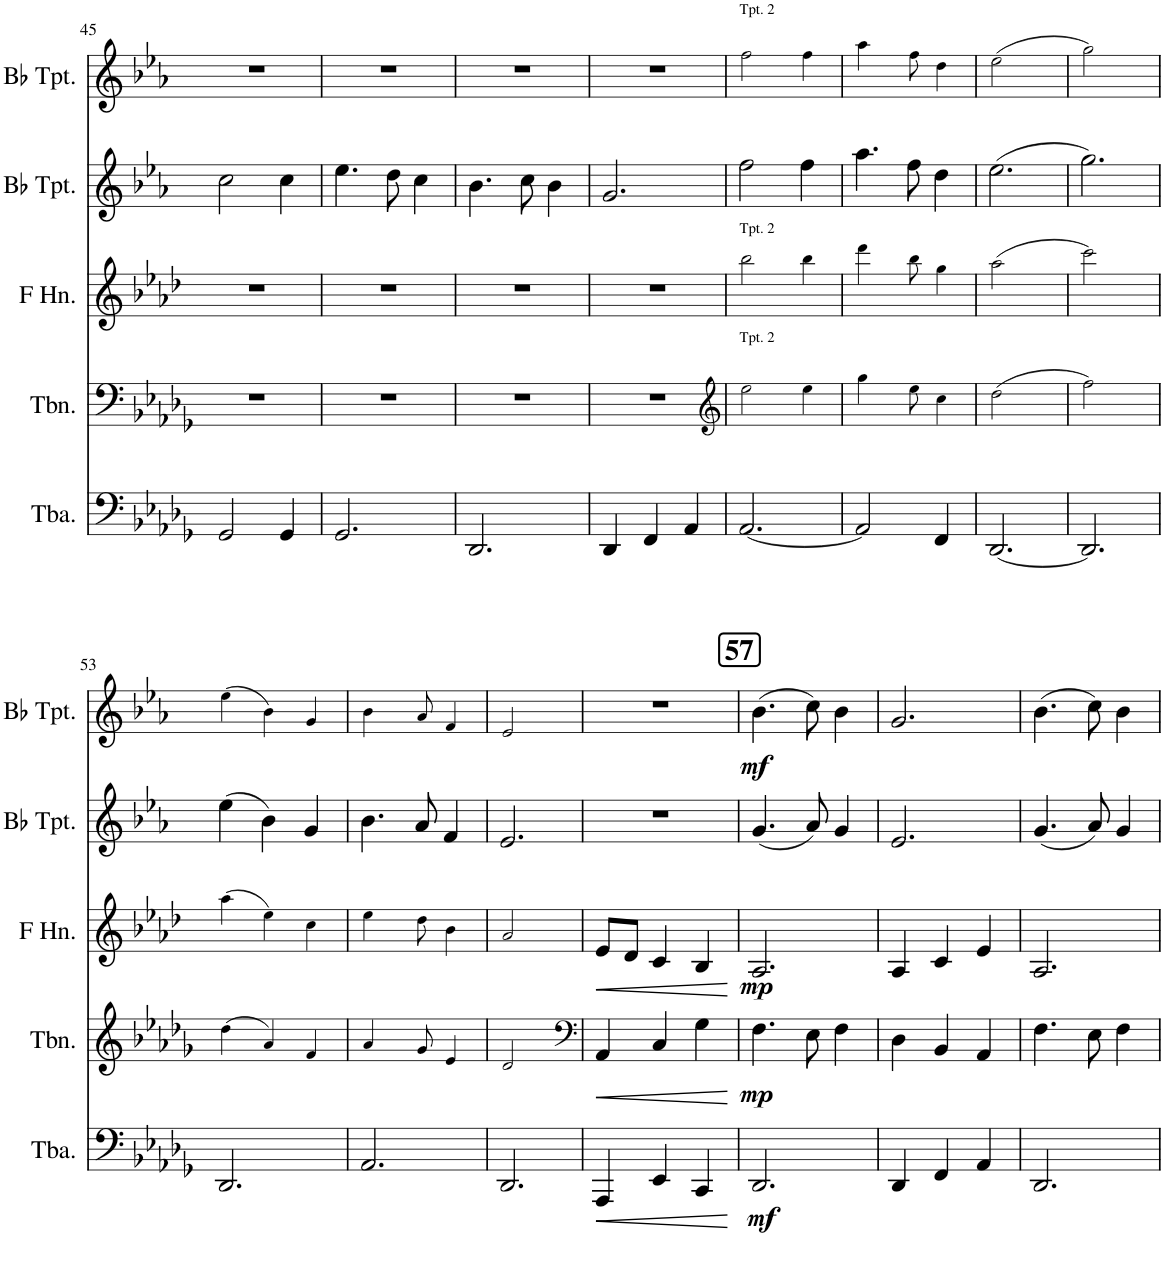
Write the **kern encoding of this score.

**kern	**dynam	**kern	**dynam	**kern	**dynam	**kern	**kern	**dynam
*part5	*part5	*part4	*part4	*part3	*part3	*part2	*part1	*part1
*staff5	*staff5	*staff4	*staff4	*staff3	*staff3	*staff2	*staff1	*staff1
*I"Tuba	*	*I"Trombone	*	*I"Horn in F	*	*I"Bb Trumpet	*I"Bb Trumpet	*
*I'Tba.	*	*I'Tbn.	*	*	*	*I'Bb Tpt.	*I'Bb Tpt.	*
!!LO:PB:g=z
*clefF4	*	*clefF4	*	*clefG2	*	*clefG2	*clefG2	*
*	*	*	*	*Trd4c7	*	*Trd1c2	*Trd1c2	*
*k[b-e-a-d-g-]	*	*k[b-e-a-d-g-]	*	*k[b-e-a-d-]	*	*k[b-e-a-]	*k[b-e-a-]	*
*M3/4	*	*M3/4	*	*M3/4	*	*M3/4	*M3/4	*
=45	=45	=45	=45	=45	=45	=45	=45	=45
2GG-/	.	2.r	.	2.r	.	2cc\	2.r	.
4GG-/	.	.	.	.	.	4cc\	.	.
=46	=46	=46	=46	=46	=46	=46	=46	=46
2.GG-/	.	2.r	.	2.r	.	4.ee-\	2.r	.
.	.	.	.	.	.	8dd\	.	.
.	.	.	.	.	.	4cc\	.	.
=47	=47	=47	=47	=47	=47	=47	=47	=47
2.DD-/	.	2.r	.	2.r	.	4.b-\	2.r	.
.	.	.	.	.	.	8cc\	.	.
.	.	.	.	.	.	4b-\	.	.
=48	=48	=48	=48	=48	=48	=48	=48	=48
4DD-/	.	2.r	.	2.r	.	2.g/	2.r	.
4FF/	.	.	.	.	.	.	.	.
4AA-/	.	.	.	.	.	.	.	.
=49	=49	=49	=49	=49	=49	=49	=49	=49
*	*	*clefG2	*	*	*	*	*	*
!	!	!	!	!	!	!	!LO:TX:a:t=Tpt. 2	!
!	!	!	!	!LO:TX:a:t=Tpt. 2	!	!	!	!
!	!	!LO:TX:a:t=Tpt. 2	!	!	!	!	!	!
[2.AA-/	.	2ee-\	.	2bb-\	.	2ff\	2ff\	.
.	.	4ee-\	.	4bb-\	.	4ff\	4ff\	.
=50	=50	=50	=50	=50	=50	=50	=50	=50
2AA-/]	.	4.gg-\	.	4.ddd-\	.	4.aa-\	4.aa-\	.
.	.	8ee-\	.	8bb-\	.	8ff\	8ff\	.
4FF/	.	4cc\	.	4gg\	.	4dd\	4dd\	.
=51	=51	=51	=51	=51	=51	=51	=51	=51
[2.DD-/	.	(2.dd-\	.	(2.aa-\	.	(2.ee-\	(2.ee-\	.
=52	=52	=52	=52	=52	=52	=52	=52	=52
2.DD-/]	.	2.ff\)	.	2.ccc\)	.	2.gg\)	2.gg\)	.
!!LO:LB:g=z
=53	=53	=53	=53	=53	=53	=53	=53	=53
2.DD-/	.	(4dd-\	.	(4aa-\	.	(4ee-\	(4ee-\	.
.	.	4a-/)	.	4ee-\)	.	4b-\)	4b-\)	.
.	.	4f/	.	4cc\	.	4g/	4g/	.
=54	=54	=54	=54	=54	=54	=54	=54	=54
2.AA-/	.	4.a-/	.	4.ee-\	.	4.b-\	4.b-\	.
.	.	8g-/	.	8dd-\	.	8a-/	8a-/	.
.	.	4e-/	.	4b-\	.	4f/	4f/	.
=55	=55	=55	=55	=55	=55	=55	=55	=55
2.DD-/	.	2.d-/	.	2.a-/	.	2.e-/	2.e-/	.
=56	=56	=56	=56	=56	=56	=56	=56	=56
*	*	*clefF4	*	*	*	*	*	*
!	!LO:HP:b	!	!LO:HP:b	!	!LO:HP:b	!	!	!
4AAA-/	<	4AA-/	<	8e-/L	<	2.r	2.r	.
.	.	.	.	8d-/J	.	.	.	.
4EE-/	.	4C/	.	4c/	.	.	.	.
4CC/	.	4G-\	.	4B-/	.	.	.	.
.	[	.	[	.	[	.	.	.
!!LO:REH:place=s1:a:B:cj:fs=14:t=57
=57	=57	=57	=57	=57	=57	=57	=57	=57
!	!LO:DY:b	!	!LO:DY:b	!	!LO:DY:b	!	!	!LO:DY:b
2.DD-/	mf	4.F\	mp	2.A-/	mp	(4.g/	(4.b-\	mf
.	.	8E-\	.	.	.	8a-/)	8cc\)	.
.	.	4F\	.	.	.	4g/	4b-\	.
=58	=58	=58	=58	=58	=58	=58	=58	=58
4DD-/	.	4D-\	.	4A-/	.	2.e-/	2.g/	.
4FF/	.	4BB-/	.	4c/	.	.	.	.
4AA-/	.	4AA-/	.	4e-/	.	.	.	.
=59	=59	=59	=59	=59	=59	=59	=59	=59
2.DD-/	.	4.F\	.	2.A-/	.	(4.g/	(4.b-\	.
.	.	8E-\	.	.	.	8a-/)	8cc\)	.
.	.	4F\	.	.	.	4g/	4b-\	.
=	=	=	=	=	=	=	=	=
*-	*-	*-	*-	*-	*-	*-	*-	*-
